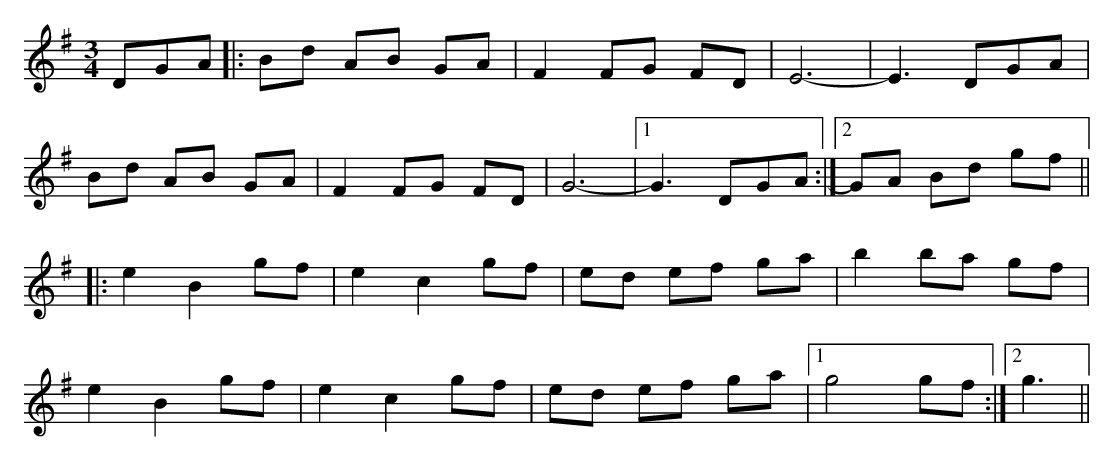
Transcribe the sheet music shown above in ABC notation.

X:1
M:3/4
K:G
DGA|:Bd AB GA|F2 FG FD|E6-|E3 DGA|
Bd AB GA|F2 FG FD|G6-|1 G3 DGA:|2 GA Bd gf||
|:e2 B2 gf|e2 c2 gf|ed ef ga|b2 ba gf|
e2 B2 gf|e2 c2 gf|ed ef ga|1 g4 gf:|2 g3||
